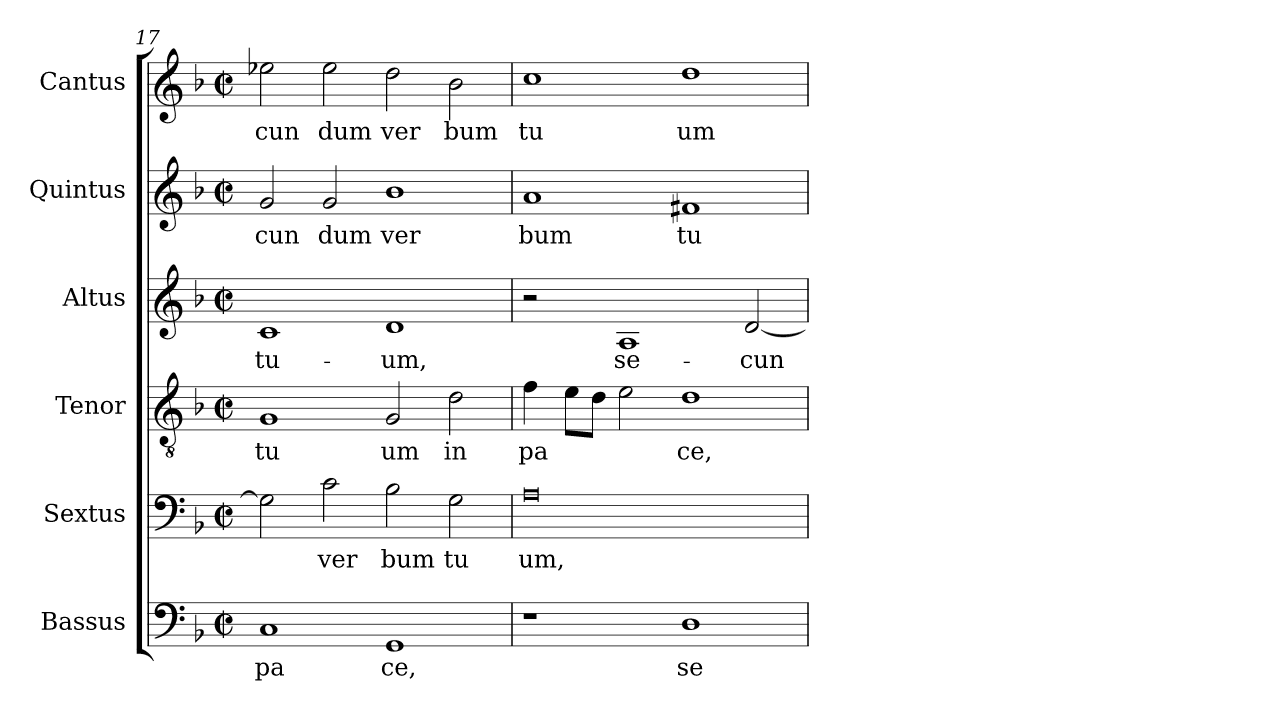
**kern	**text	**kern	**text	**kern	**text	**kern	**text	**kern	**text	**kern	**text
*part6	*part6	*part5	*part5	*part4	*part4	*part3	*part3	*part2	*part2	*part1	*part1
*staff6	*staff6	*staff5	*staff5	*staff4	*staff4	*staff3	*staff3	*staff2	*staff2	*staff1	*staff1
*I"Bassus	*	*I"Sextus	*	*I"Tenor	*	*I"Altus	*	*I"Quintus	*	*I"Cantus	*
!!LO:PB:g=z
*clefF4	*	*clefF4	*	*clefGv2	*	*clefG2	*	*clefG2	*	*clefG2	*
*k[b-]	*	*k[b-]	*	*k[b-]	*	*k[b-]	*	*k[b-]	*	*k[b-]	*
*F:	*	*F:	*	*F:	*	*F:	*	*F:	*	*F:	*
*M2/2	*	*M2/2	*	*M2/2	*	*M2/2	*	*M2/2	*	*M2/2	*
*met(c|)	*	*met(c|)	*	*met(c|)	*	*met(c|)	*	*met(c|)	*	*met(c|)	*
=17	=17	=17	=17	=17	=17	=17	=17	=17	=17	=17	=17
!	!LO:LY:b:cj	!	!	!	!LO:LY:b:cj	!	!LO:LY:b:cj	!	!LO:LY:b:cj	!	!LO:LY:b:cj
1C	pa	2G\]	.	1G	tu	1c	tu-	2g/	-cun	2ee-\	-cun
!	!	!	!LO:LY:b:cj	!	!	!	!	!	!LO:LY:b:cj	!	!LO:LY:b:cj
.	.	2c\	ver	.	.	.	.	2g/	dum	2ee-\	dum
!	!LO:LY:b:cj	!	!LO:LY:b:cj	!	!LO:LY:b:cj	!	!LO:LY:b:cj	!	!LO:LY:b:cj	!	!LO:LY:b:cj
1GG	ce,	2B-\	bum	2G/	um	1d	-um,	1b-	ver	2dd\	ver
!	!	!	!LO:LY:b:cj	!	!LO:LY:b:cj	!	!	!	!	!	!LO:LY:b:cj
.	.	2G\	tu	2d\	in	.	.	.	.	2b-\	bum
=18	=18	=18	=18	=18	=18	=18	=18	=18	=18	=18	=18
!	!	!	!LO:LY:b:cj	!	!LO:LY:b	!	!	!	!LO:LY:b:cj	!	!LO:LY:b:cj
1r	.	0A	um,	4f\	pa	2r	.	1a	bum	1cc	tu
.	.	.	.	8e\L	.	.	.	.	.	.	.
.	.	.	.	8d\J	.	.	.	.	.	.	.
!	!	!	!	!	!	!	!LO:LY:b:cj	!	!	!	!
.	.	.	.	2e\	.	1A	se-	.	.	.	.
!	!LO:LY:b:cj	!	!	!	!LO:LY:b:cj	!	!	!	!LO:LY:b:cj	!	!LO:LY:b:cj
1D	se	.	.	1d	ce,	.	.	1f#X	tu	1dd	um
!	!	!	!	!	!	!	!LO:LY:b	!	!	!	!
.	.	.	.	.	.	[<2d/	-cun-	.	.	.	.
=	=	=	=	=	=	=	=	=	=	=	=
*-	*-	*-	*-	*-	*-	*-	*-	*-	*-	*-	*-
